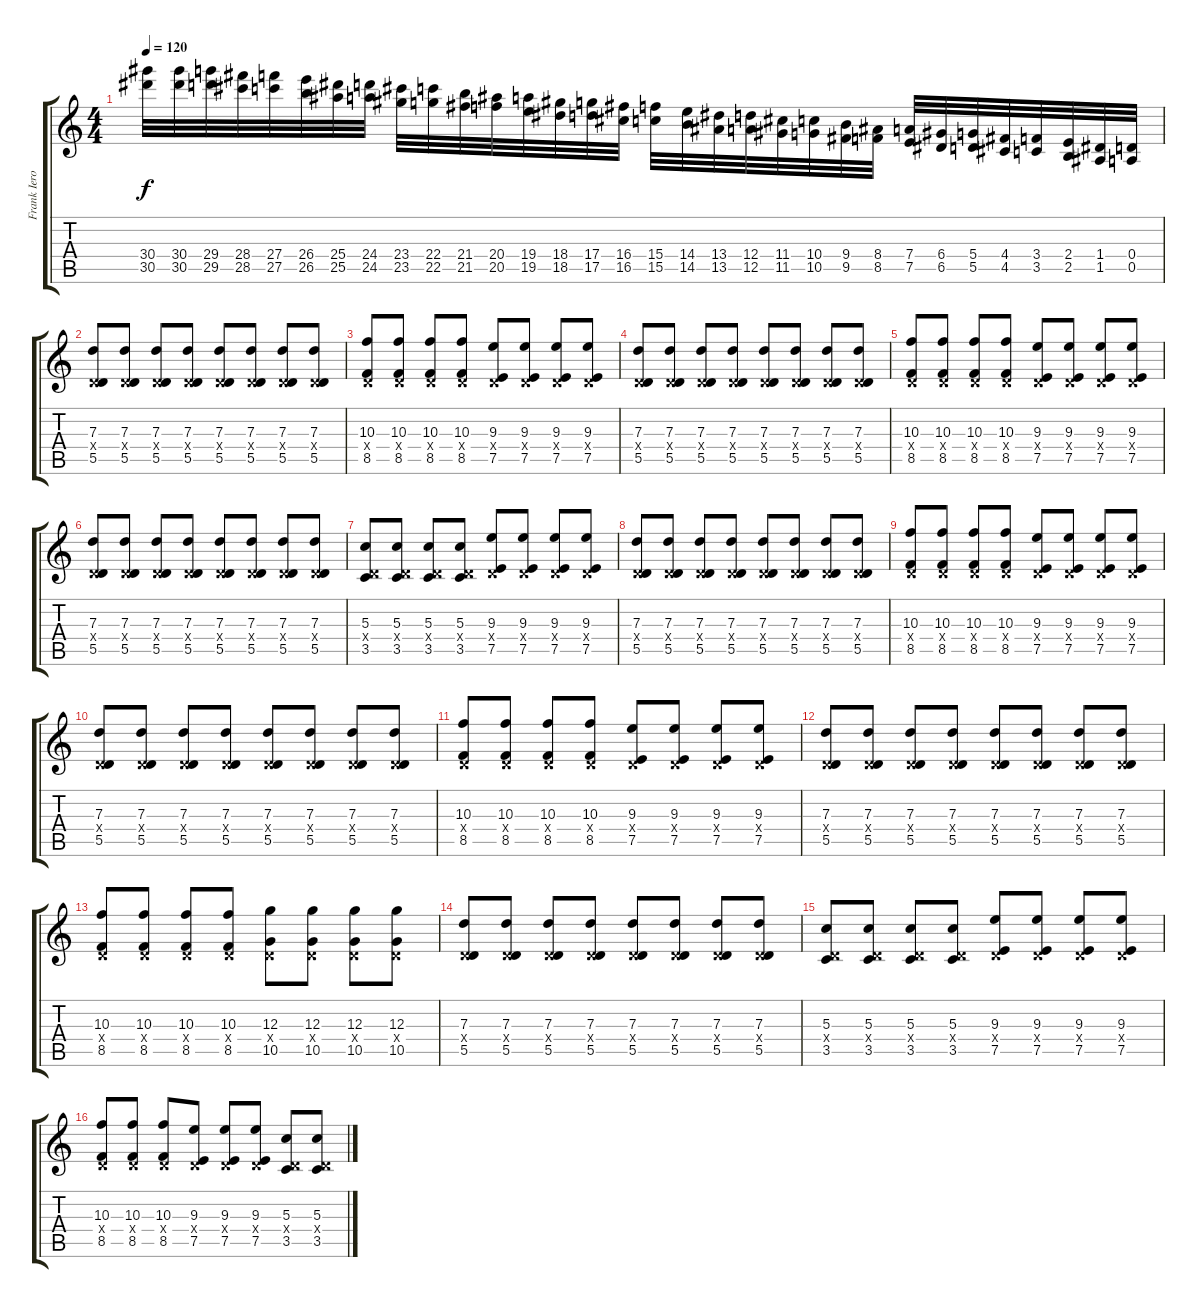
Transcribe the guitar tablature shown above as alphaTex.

\track ("Frank Iero" "Frank Iero") {instrument overdrivenguitar}
\staff {score tabs}
\tuning (E4 B3 G3 D3 A2 E2) {hide}
\ts (4 4)
\tempo 120
\clef g2
\ks c
(30.4 30.5).32{dy f instrument guitarfretnoise} (30.4 30.5).32 (29.4 29.5).32 (28.4 28.5).32 (27.4 27.5).32 (26.4 26.5).32 (25.4 25.5).32 (24.4 24.5).32 (23.4 23.5).32 (22.4 22.5).32 (21.4 21.5).32 (20.4 20.5).32 (19.4 19.5).32 (18.4 18.5).32 (17.4 17.5).32 (16.4 16.5).32 (15.4 15.5).32 (14.4 14.5).32 (13.4 13.5).32 (12.4 12.5).32 (11.4 11.5).32 (10.4 10.5).32 (9.4 9.5).32 (8.4 8.5).32 (7.4 7.5).32 (6.4 6.5).32 (5.4 5.5).32 (4.4 4.5).32 (3.4 3.5).32 (2.4 2.5).32 (1.4 1.5).32 (0.4 0.5).32 |
(7.3 0.4{x} 5.5).8{instrument overdrivenguitar} (7.3 0.4{x} 5.5).8 (7.3 0.4{x} 5.5).8 (7.3 0.4{x} 5.5).8 (7.3 0.4{x} 5.5).8 (7.3 0.4{x} 5.5).8 (7.3 0.4{x} 5.5).8 (7.3 0.4{x} 5.5).8 |
(10.3 0.4{x} 8.5).8 (10.3 0.4{x} 8.5).8 (10.3 0.4{x} 8.5).8 (10.3 0.4{x} 8.5).8 (9.3 0.4{x} 7.5).8 (9.3 0.4{x} 7.5).8 (9.3 0.4{x} 7.5).8 (9.3 0.4{x} 7.5).8 |
(7.3 0.4{x} 5.5).8 (7.3 0.4{x} 5.5).8 (7.3 0.4{x} 5.5).8 (7.3 0.4{x} 5.5).8 (7.3 0.4{x} 5.5).8 (7.3 0.4{x} 5.5).8 (7.3 0.4{x} 5.5).8 (7.3 0.4{x} 5.5).8 |
(10.3 0.4{x} 8.5).8 (10.3 0.4{x} 8.5).8 (10.3 0.4{x} 8.5).8 (10.3 0.4{x} 8.5).8 (9.3 0.4{x} 7.5).8 (9.3 0.4{x} 7.5).8 (9.3 0.4{x} 7.5).8 (9.3 0.4{x} 7.5).8 |
(7.3 0.4{x} 5.5).8 (7.3 0.4{x} 5.5).8 (7.3 0.4{x} 5.5).8 (7.3 0.4{x} 5.5).8 (7.3 0.4{x} 5.5).8 (7.3 0.4{x} 5.5).8 (7.3 0.4{x} 5.5).8 (7.3 0.4{x} 5.5).8 |
(5.3 0.4{x} 3.5).8 (5.3 0.4{x} 3.5).8 (5.3 0.4{x} 3.5).8 (5.3 0.4{x} 3.5).8 (9.3 0.4{x} 7.5).8 (9.3 0.4{x} 7.5).8 (9.3 0.4{x} 7.5).8 (9.3 0.4{x} 7.5).8 |
(7.3 0.4{x} 5.5).8 (7.3 0.4{x} 5.5).8 (7.3 0.4{x} 5.5).8 (7.3 0.4{x} 5.5).8 (7.3 0.4{x} 5.5).8 (7.3 0.4{x} 5.5).8 (7.3 0.4{x} 5.5).8 (7.3 0.4{x} 5.5).8 |
(10.3 0.4{x} 8.5).8 (10.3 0.4{x} 8.5).8 (10.3 0.4{x} 8.5).8 (10.3 0.4{x} 8.5).8 (9.3 0.4{x} 7.5).8 (9.3 0.4{x} 7.5).8 (9.3 0.4{x} 7.5).8 (9.3 0.4{x} 7.5).8 |
(7.3 0.4{x} 5.5).8 (7.3 0.4{x} 5.5).8 (7.3 0.4{x} 5.5).8 (7.3 0.4{x} 5.5).8 (7.3 0.4{x} 5.5).8 (7.3 0.4{x} 5.5).8 (7.3 0.4{x} 5.5).8 (7.3 0.4{x} 5.5).8 |
(10.3 0.4{x} 8.5).8 (10.3 0.4{x} 8.5).8 (10.3 0.4{x} 8.5).8 (10.3 0.4{x} 8.5).8 (9.3 0.4{x} 7.5).8 (9.3 0.4{x} 7.5).8 (9.3 0.4{x} 7.5).8 (9.3 0.4{x} 7.5).8 |
(7.3 0.4{x} 5.5).8 (7.3 0.4{x} 5.5).8 (7.3 0.4{x} 5.5).8 (7.3 0.4{x} 5.5).8 (7.3 0.4{x} 5.5).8 (7.3 0.4{x} 5.5).8 (7.3 0.4{x} 5.5).8 (7.3 0.4{x} 5.5).8 |
(10.3 0.4{x} 8.5).8 (10.3 0.4{x} 8.5).8 (10.3 0.4{x} 8.5).8 (10.3 0.4{x} 8.5).8 (12.3 0.4{x} 10.5).8 (12.3 0.4{x} 10.5).8 (12.3 0.4{x} 10.5).8 (12.3 0.4{x} 10.5).8 |
(7.3 0.4{x} 5.5).8 (7.3 0.4{x} 5.5).8 (7.3 0.4{x} 5.5).8 (7.3 0.4{x} 5.5).8 (7.3 0.4{x} 5.5).8 (7.3 0.4{x} 5.5).8 (7.3 0.4{x} 5.5).8 (7.3 0.4{x} 5.5).8 |
(5.3 0.4{x} 3.5).8 (5.3 0.4{x} 3.5).8 (5.3 0.4{x} 3.5).8 (5.3 0.4{x} 3.5).8 (9.3 0.4{x} 7.5).8 (9.3 0.4{x} 7.5).8 (9.3 0.4{x} 7.5).8 (9.3 0.4{x} 7.5).8 |
(10.3 0.4{x} 8.5).8 (10.3 0.4{x} 8.5).8 (10.3 0.4{x} 8.5).8 (9.3 0.4{x} 7.5).8 (9.3 0.4{x} 7.5).8 (9.3 0.4{x} 7.5).8 (5.3 0.4{x} 3.5).8 (5.3 0.4{x} 3.5).8
